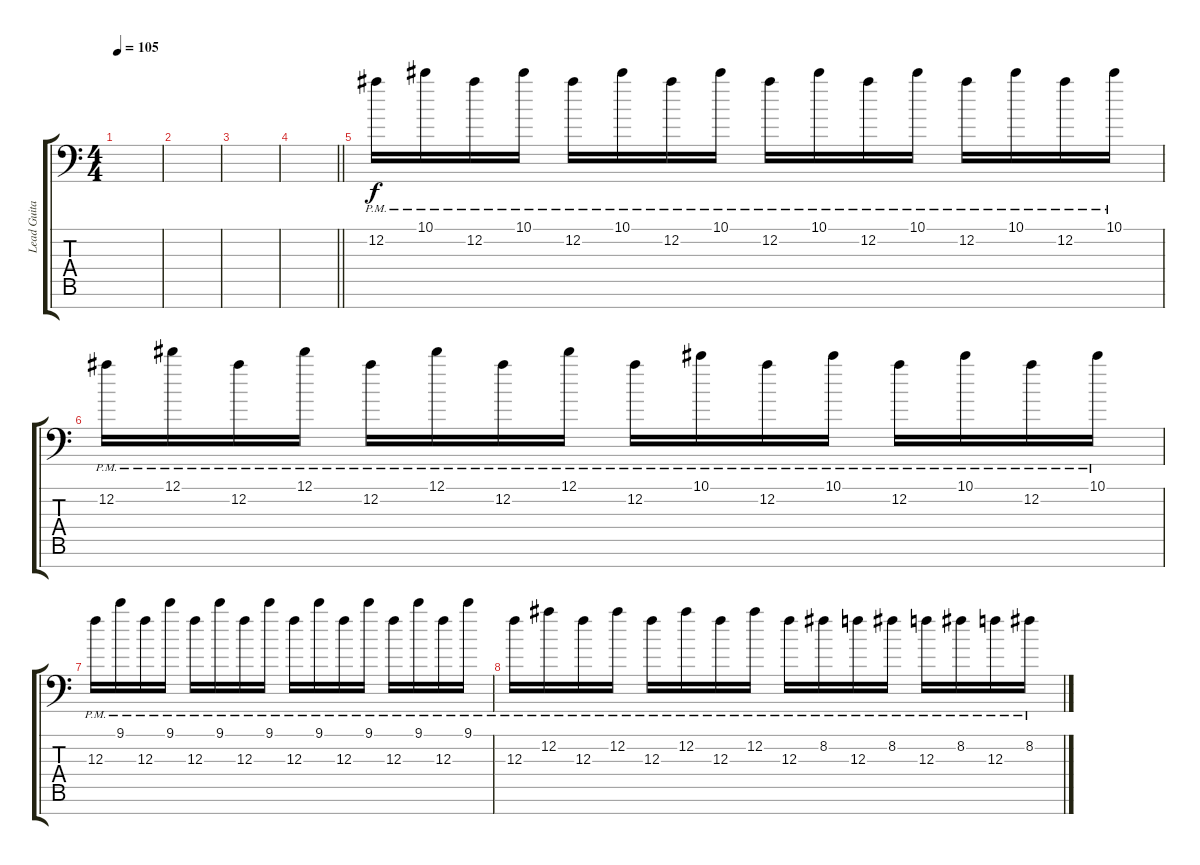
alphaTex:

\track ("Lead Guitar #1" "Lead Guita") {instrument distortionguitar}
\staff {score tabs}
\tuning (Eb4 Bb3 F3 Eb3 Bb2 F2 Ab1) {hide}
\ts (4 4)
\tempo 105
\clef f4
\ks c
|
|
|
\barLineRight lightlight
|
\section ("" "")
12.2{pm}.16 10.1{pm}.16 12.2{pm}.16 10.1{pm}.16 12.2{pm}.16 10.1{pm}.16 12.2{pm}.16 10.1{pm}.16 12.2{pm}.16 10.1{pm}.16 12.2{pm}.16 10.1{pm}.16 12.2{pm}.16 10.1{pm}.16 12.2{pm}.16 10.1{pm}.16 |
12.2{pm}.16 12.1{pm}.16 12.2{pm}.16 12.1{pm}.16 12.2{pm}.16 12.1{pm}.16 12.2{pm}.16 12.1{pm}.16 12.2{pm}.16 10.1{pm}.16 12.2{pm}.16 10.1{pm}.16 12.2{pm}.16 10.1{pm}.16 12.2{pm}.16 10.1{pm}.16 |
12.3{pm}.16 9.1{pm}.16 12.3{pm}.16 9.1{pm}.16 12.3{pm}.16 9.1{pm}.16 12.3{pm}.16 9.1{pm}.16 12.3{pm}.16 9.1{pm}.16 12.3{pm}.16 9.1{pm}.16 12.3{pm}.16 9.1{pm}.16 12.3{pm}.16 9.1{pm}.16 |
12.3{pm}.16 12.2{pm}.16 12.3{pm}.16 12.2{pm}.16 12.3{pm}.16 12.2{pm}.16 12.3{pm}.16 12.2{pm}.16 12.3{pm}.16 8.2{pm}.16 12.3{pm}.16 8.2{pm}.16 12.3{pm}.16 8.2{pm}.16 12.3{pm}.16 8.2{pm}.16
